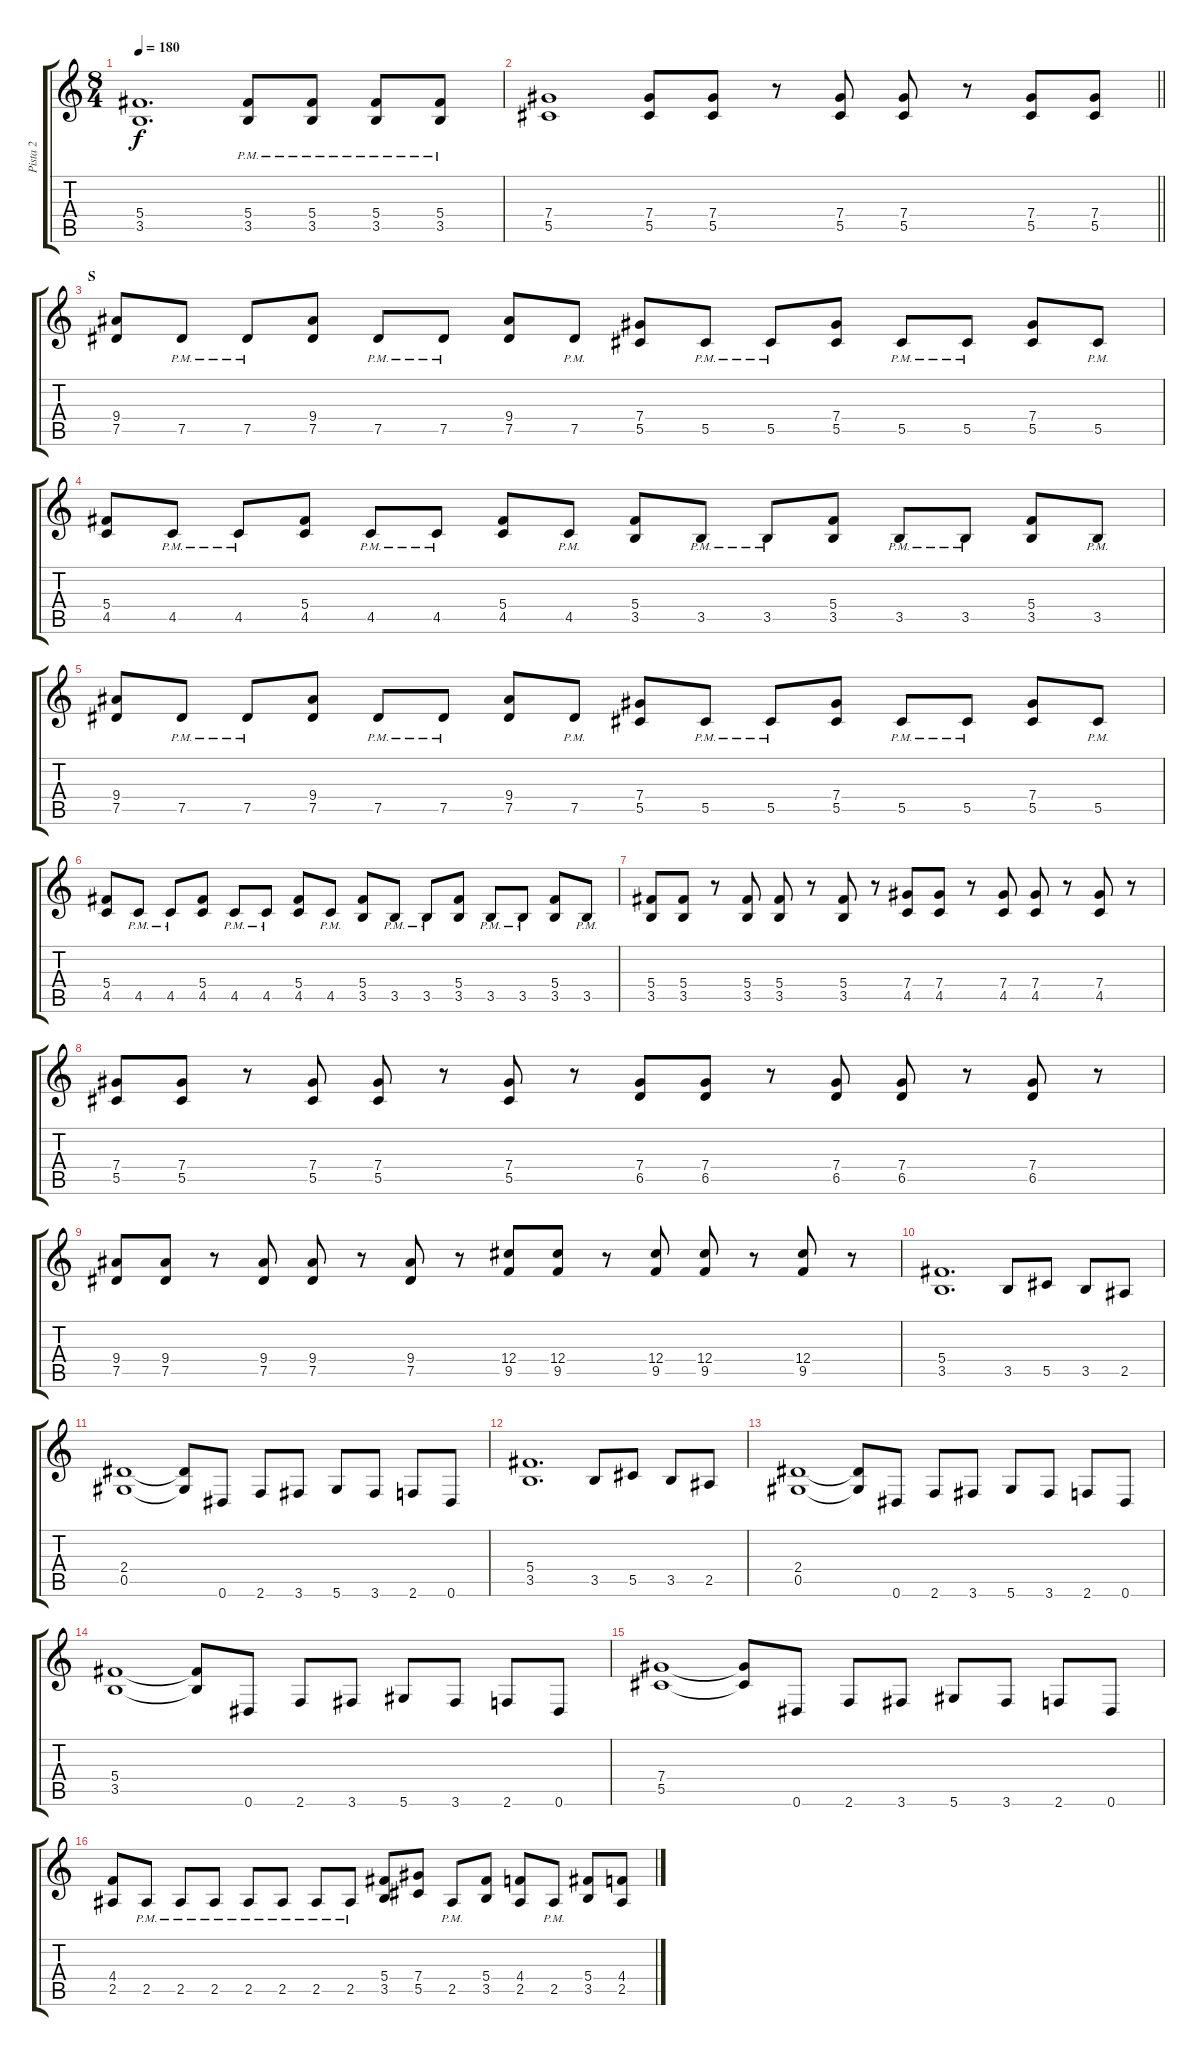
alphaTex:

\track ("Pista 2" "Pista 2") {instrument distortionguitar}
\staff {score tabs}
\tuning (Eb4 Bb3 Gb3 Db3 Ab2 Eb2) {hide}
\ts (8 4)
\tempo 180
\clef g2
\ks c
(5.4 3.5).1{d dy f} (5.4{pm} 3.5{pm}).8 (5.4{pm} 3.5{pm}).8 (5.4{pm} 3.5{pm}).8 (5.4{pm} 3.5{pm}).8 |
\barLineRight lightlight
(7.4 5.5).1 (7.4 5.5).8 (7.4 5.5).8 r.8 (7.4 5.5).8 (7.4 5.5).8 r.8 (7.4 5.5).8 (7.4 5.5).8 |
\section ("" "S")
(9.4 7.5).8{volume 11 balance 8} 7.5{pm}.8 7.5{pm}.8 (9.4 7.5).8 7.5{pm}.8 7.5{pm}.8 (9.4 7.5).8 7.5{pm}.8 (7.4 5.5).8 5.5{pm}.8 5.5{pm}.8 (7.4 5.5).8 5.5{pm}.8 5.5{pm}.8 (7.4 5.5).8 5.5{pm}.8 |
(5.4 4.5).8 4.5{pm}.8 4.5{pm}.8 (5.4 4.5).8 4.5{pm}.8 4.5{pm}.8 (5.4 4.5).8 4.5{pm}.8 (5.4 3.5).8 3.5{pm}.8 3.5{pm}.8 (5.4 3.5).8 3.5{pm}.8 3.5{pm}.8 (5.4 3.5).8 3.5{pm}.8 |
(9.4 7.5).8 7.5{pm}.8 7.5{pm}.8 (9.4 7.5).8 7.5{pm}.8 7.5{pm}.8 (9.4 7.5).8 7.5{pm}.8 (7.4 5.5).8 5.5{pm}.8 5.5{pm}.8 (7.4 5.5).8 5.5{pm}.8 5.5{pm}.8 (7.4 5.5).8 5.5{pm}.8 |
(5.4 4.5).8 4.5{pm}.8 4.5{pm}.8 (5.4 4.5).8 4.5{pm}.8 4.5{pm}.8 (5.4 4.5).8 4.5{pm}.8 (5.4 3.5).8 3.5{pm}.8 3.5{pm}.8 (5.4 3.5).8 3.5{pm}.8 3.5{pm}.8 (5.4 3.5).8 3.5{pm}.8 |
(5.4 3.5).8 (5.4 3.5).8 r.8 (5.4 3.5).8 (5.4 3.5).8 r.8 (5.4 3.5).8 r.8 (7.4 4.5).8 (7.4 4.5).8 r.8 (7.4 4.5).8 (7.4 4.5).8 r.8 (7.4 4.5).8 r.8 |
(7.4 5.5).8 (7.4 5.5).8 r.8 (7.4 5.5).8 (7.4 5.5).8 r.8 (7.4 5.5).8 r.8 (7.4 6.5).8 (7.4 6.5).8 r.8 (7.4 6.5).8 (7.4 6.5).8 r.8 (7.4 6.5).8 r.8 |
(9.4 7.5).8 (9.4 7.5).8 r.8 (9.4 7.5).8 (9.4 7.5).8 r.8 (9.4 7.5).8 r.8 (12.4 9.5).8 (12.4 9.5).8 r.8 (12.4 9.5).8 (12.4 9.5).8 r.8 (12.4 9.5).8 r.8 |
(5.4 3.5).1{d} 3.5.8 5.5.8 3.5.8 2.5.8 |
(2.4 0.5).1 (2.4{t} 0.5{t}).8 0.6.8 2.6.8 3.6.8 5.6.8 3.6.8 2.6.8 0.6.8 |
(5.4 3.5).1{d} 3.5.8 5.5.8 3.5.8 2.5.8 |
(2.4 0.5).1 (2.4{t} 0.5{t}).8 0.6.8 2.6.8 3.6.8 5.6.8 3.6.8 2.6.8 0.6.8 |
(5.4 3.5).1 (5.4{t} 3.5{t}).8 0.6.8 2.6.8 3.6.8 5.6.8 3.6.8 2.6.8 0.6.8 |
(7.4 5.5).1 (7.4{t} 5.5{t}).8 0.6.8 2.6.8 3.6.8 5.6.8 3.6.8 2.6.8 0.6.8 |
(4.4 2.5).8 2.5{pm}.8 2.5{pm}.8 2.5{pm}.8 2.5{pm}.8 2.5{pm}.8 2.5{pm}.8 2.5{pm}.8 (5.4 3.5).8 (7.4 5.5).8 2.5{pm}.8 (5.4 3.5).8 (4.4 2.5).8 2.5{pm}.8 (5.4 3.5).8 (4.4 2.5).8
